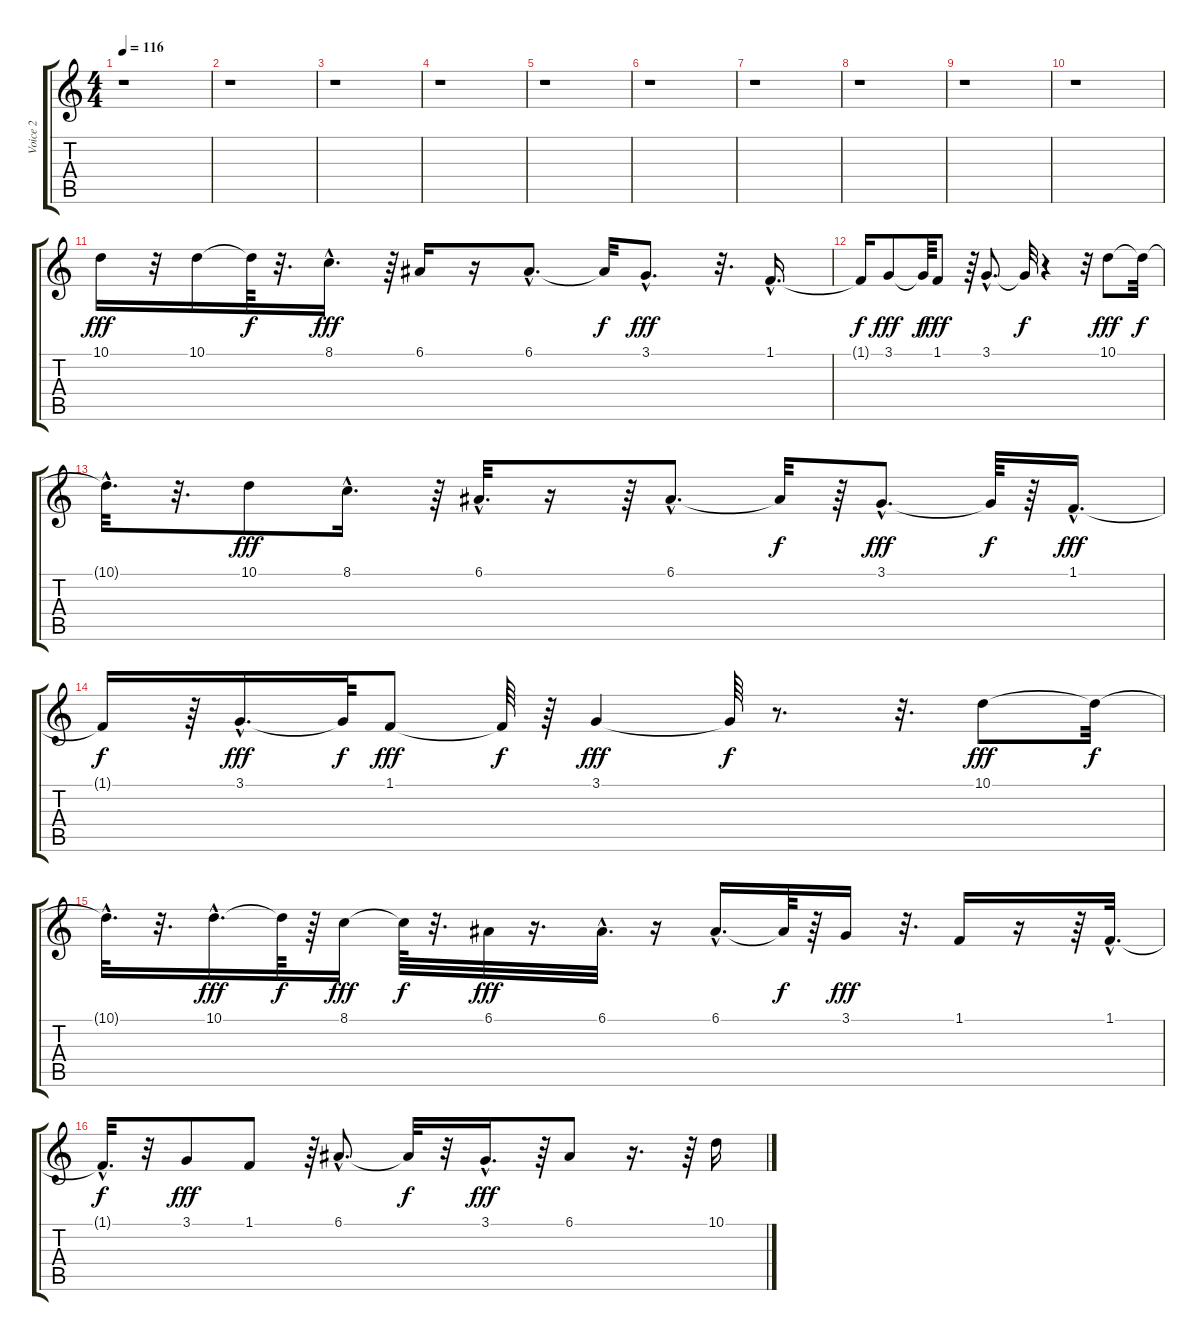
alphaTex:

\track ("Voice 2" "Voice 2") {instrument choiraahs}
\staff {score tabs}
\tuning (E4 B3 G3 D3 A2 E2) {hide}
\ts (4 4)
\tempo 116
\clef g2
\ks c
r.1{dy f} |
r.1 |
r.1 |
r.1 |
r.1 |
r.1 |
r.1 |
r.1 |
r.1 |
r.1 |
10.1.16{dy fff} r.32 10.1.16 10.1{t}.64{dy f} r.32{d} 8.1{hac}.16{d dy fff} r.64 6.1.16 r.16 6.1{hac}.8{d} 6.1{t}.32{dy f} 3.1{hac}.8{d dy fff} r.32{d} 1.1{hac}.16{d} |
1.1{t}.16{dy f} 3.1.8{dy fff} 3.1{t}.64{dy f} 1.1.8{dy fff} r.64 3.1{hac}.8{d} 3.1{t}.32{dy f} r.4 r.32 10.1.8{dy fff} 10.1{t}.32{dy f} |
10.1{hac t}.32{d} r.32{d} 10.1.8{dy fff} 8.1{hac}.16{d} r.64 6.1{hac}.32{d} r.16 r.64 6.1{hac}.8{d} 6.1{t}.32{dy f} r.64 3.1{hac}.8{d dy fff} 3.1{t}.64{dy f} r.64 1.1{hac}.16{d dy fff} |
1.1{t}.16{dy f} r.64 3.1{hac}.16{d dy fff} 3.1{t}.64{dy f} 1.1.8{dy fff} 1.1{t}.64{dy f} r.64 3.1.4{dy fff} 3.1{t}.64{dy f} r.8{d} r.32{d} 10.1.8{dy fff} 10.1{t}.32{dy f} |
10.1{hac t}.32{d} r.32{d} 10.1{hac}.16{d dy fff} 10.1{t}.64{dy f} r.64 8.1.16{dy fff} 8.1{t}.64{dy f} r.32{d} 6.1.32{dy fff} r.16{d} 6.1{hac}.32{d} r.16 6.1{hac}.16{d} 6.1{t}.64{dy f} r.64 3.1.16{dy fff} r.32{d} 1.1.16 r.16 r.64 1.1{hac}.32{d} |
1.1{hac t}.32{d dy f} r.32 3.1.8{dy fff} 1.1.8 r.64 6.1{hac}.8{d} 6.1{t}.32{dy f} r.32 3.1{hac}.16{d dy fff} r.64 6.1.8 r.16{d} r.64 10.1.16
